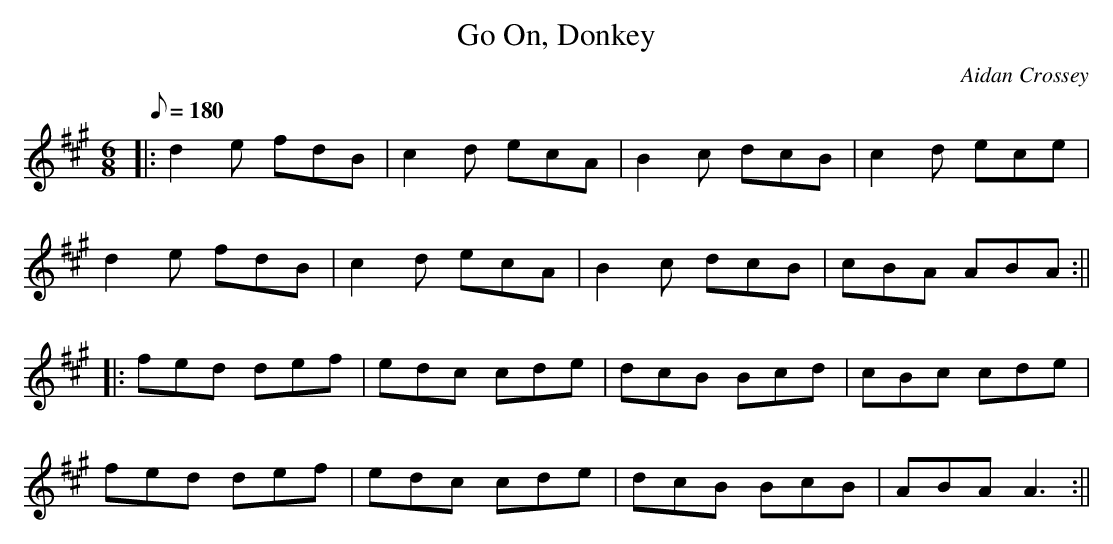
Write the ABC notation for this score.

X:1
T:Go On, Donkey
M:6/8
L:1/8
Q:180
C:Aidan Crossey
K:A
|:d2e fdB|c2d ecA|B2c dcB|c2d ece|
d2e fdB|c2d ecA|B2c dcB|cBA ABA:||
|:fed def|edc cde|dcB Bcd|cBc cde|
fed def|edc cde|dcB BcB|ABA A3:||
